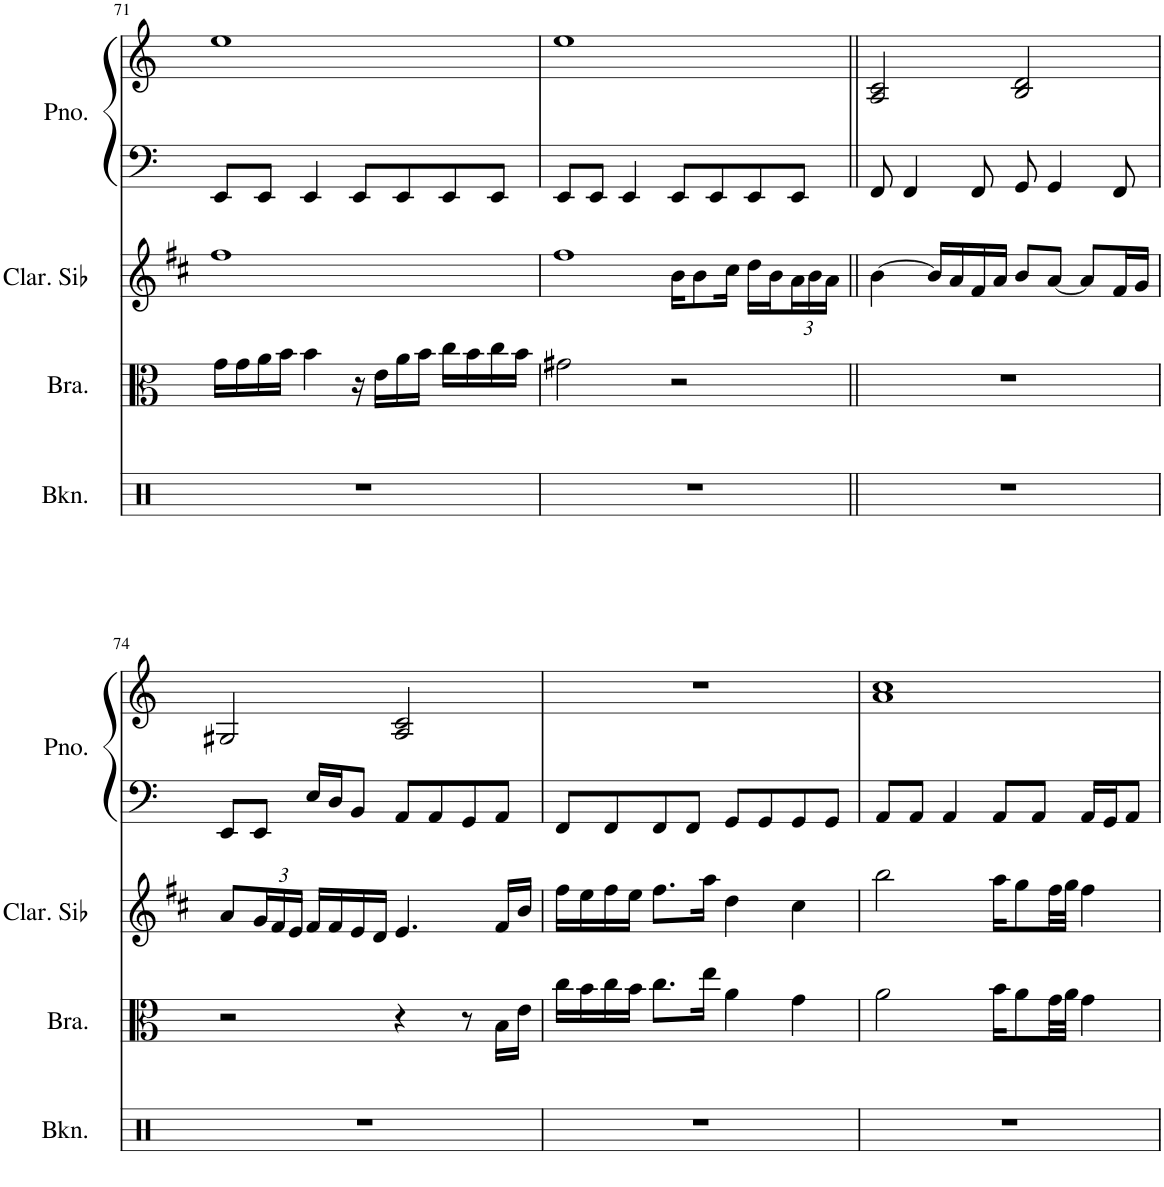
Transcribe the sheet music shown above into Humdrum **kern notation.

**kern	**kern	**kern	**kern	**kern
*part4	*part3	*part2	*part1	*part1
*staff5	*staff4	*staff3	*staff2	*staff1
*I"Becken	*I"Bratsche	*I"Clarinette en Sib	*I"Piano	*
*I'Bkn.	*I'Bra.	*I'Clar. Sib	*I'Pno.	*
!!LO:PB:g=z
*clefX	*clefC3	*clefG2	*clefF4	*clefG2
*	*	*Trd1c2	*	*
*k[]	*k[]	*k[f#c#]	*k[]	*k[]
*M4/4	*M4/4	*M4/4	*M4/4	*M4/4
=71	=71	=71	=71	=71
1r	16g\LL	1ff#	8EE/L	1ee
.	16g\	.	.	.
.	16a\	.	8EE/J	.
.	16b\JJ	.	.	.
.	4b\	.	4EE/	.
.	16r	.	8EE/L	.
.	16e\LL	.	.	.
.	16a\	.	8EE/	.
.	16b\JJ	.	.	.
.	16cc\LL	.	8EE/	.
.	16b\	.	.	.
.	16cc\	.	8EE/J	.
.	16b\JJ	.	.	.
=72	=72	=72	=72	=72
*	*	*^	*	*
1r	2g#X\	1ff#	2ryy	8EE/L	1ee
.	.	.	.	8EE/J	.
.	.	.	.	4EE/	.
.	2r	.	16b\KL	8EE/L	.
.	.	.	8b\	.	.
.	.	.	.	8EE/	.
.	.	.	16cc#\Jk	.	.
.	.	.	16dd\LL	8EE/	.
.	.	.	16b\	.	.
*	*	*	*Xbrackettup	*	*
.	.	.	24a\	8EE/J	.
.	.	.	24b\	.	.
.	.	.	24a\JJ	.	.
*	*	*v	*v	*	*
=73||	=73||	=73||	=73||	=73||
1r	1r	[4b\	8FF/	2A/ 2c/
.	.	.	4FF/	.
.	.	16b/LL]	.	.
.	.	16a/	.	.
.	.	16f#/	8FF/	.
.	.	16a/JJ	.	.
.	.	8b/L	8GG/	2B/ 2d/
.	.	[8a/J	4GG/	.
.	.	8a/L]	.	.
.	.	16f#/L	8FF/	.
.	.	16g/JJ	.	.
!!LO:LB:g=z
=74	=74	=74	=74	=74
1r	2r	8a/L	8EE/L	2G#X/
.	.	24g/L	8EE/J	.
.	.	24f#/	.	.
.	.	24e/JJ	.	.
.	.	16f#/LL	16E/LL	.
.	.	16f#/	16D/J	.
.	.	16e/	8BB/J	.
.	.	16d/JJ	.	.
.	4r	4.e/	8AA/L	2A/ 2c/
.	.	.	8AA/	.
.	8r	.	8GG/	.
.	16B\LL	16f#/LL	8AA/J	.
.	16e\JJ	16b/JJ	.	.
=75	=75	=75	=75	=75
1r	16cc\LL	16ff#\LL	8FF/L	1r
.	16b\	16ee\	.	.
.	16cc\	16ff#\	8FF/	.
.	16b\JJ	16ee\JJ	.	.
.	8.cc\L	8.ff#\L	8FF/	.
.	.	.	8FF/J	.
.	16ee\Jk	16aa\Jk	.	.
.	4a\	4dd\	8GG/L	.
.	.	.	8GG/	.
.	4g\	4cc#\	8GG/	.
.	.	.	8GG/J	.
=76	=76	=76	=76	=76
1r	2a\	2bb\	8AA/L	1a 1cc
.	.	.	8AA/J	.
.	.	.	4AA/	.
.	16b\KL	16aa\KL	8AA/L	.
.	8a\	8gg\	.	.
.	.	.	8AA/J	.
.	32g\LL	32ff#\LL	.	.
.	32a\JJJ	32gg\JJJ	.	.
.	4g\	4ff#\	16AA/LL	.
.	.	.	16GG/J	.
.	.	.	8AA/J	.
=	=	=	=	=
*-	*-	*-	*-	*-
